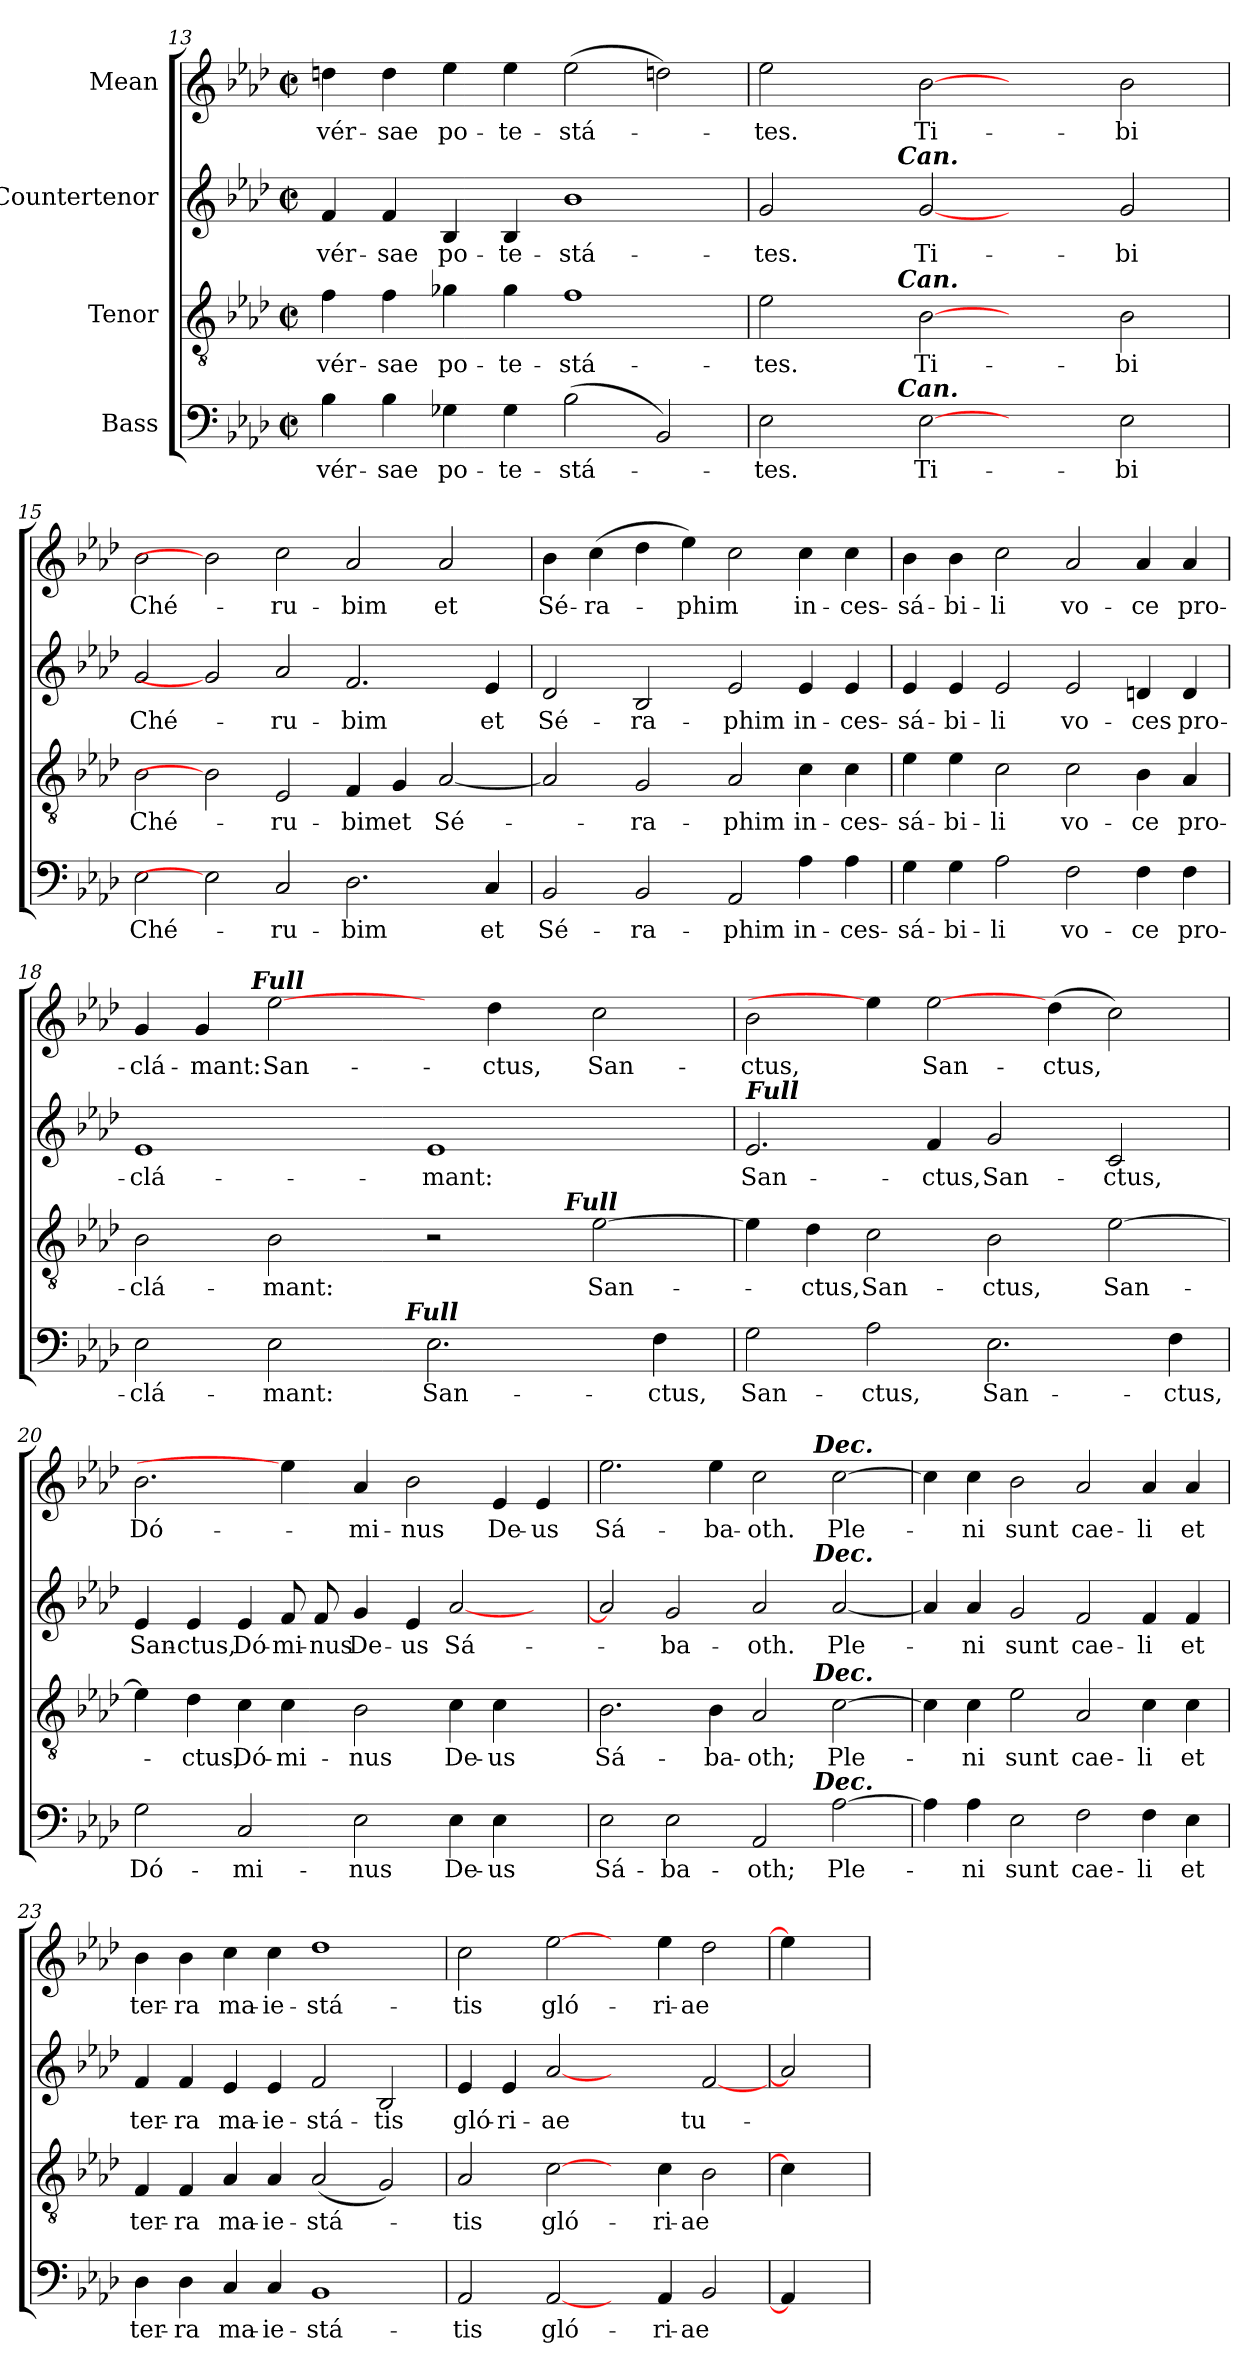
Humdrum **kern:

**kern	**text	**kern	**text	**kern	**text	**kern	**text
*part4	*part4	*part3	*part3	*part2	*part2	*part1	*part1
*staff4	*staff4	*staff3	*staff3	*staff2	*staff2	*staff1	*staff1
*I"Bass	*	*I"Tenor	*	*I"Countertenor	*	*I"Mean	*
!!LO:PB:g=z
*clefF4	*	*clefGv2	*	*clefG2	*	*clefG2	*
*k[b-e-a-d-]	*	*k[b-e-a-d-]	*	*k[b-e-a-d-]	*	*k[b-e-a-d-]	*
*A-:	*	*A-:	*	*A-:	*	*A-:	*
*M2/2	*	*M2/2	*	*M2/2	*	*M2/2	*
*met(c|)	*	*met(c|)	*	*met(c|)	*	*met(c|)	*
=13	=13	=13	=13	=13	=13	=13	=13
!	!LO:LY:b	!	!LO:LY:b	!	!LO:LY:b	!	!LO:LY:b
4B-\	-vér-	4f\	-vér-	4f/	-vér-	4ddn\	-vér-
!	!LO:LY:b:rj	!	!LO:LY:b:rj	!	!LO:LY:b:rj	!	!LO:LY:b:rj
4B-\	-sae	4f\	-sae	4f/	-sae	4dd\	-sae
!	!LO:LY:b:cj	!	!LO:LY:b:cj	!	!LO:LY:b:cj	!	!LO:LY:b:cj
4G-X\	po-	4g-X\	po-	4B-/	po-	4ee-\	po-
!	!LO:LY:b:cj	!	!LO:LY:b:cj	!	!LO:LY:b	!	!LO:LY:b:cj
4G-\	-te-	4g-\	-te-	4B-/	-te-	4ee-\	-te-
!	!LO:LY:b	!	!LO:LY:b:cj	!	!LO:LY:b:rj	!	!LO:LY:b
(>2B-\	-stá-	1f	-stá-	1b-	-stá-	(>2ee-\	-stá-
2BB-/)	.	.	.	.	.	2ddn\)	.
=14	=14	=14	=14	=14	=14	=14	=14
!	!LO:LY:b:cj	!	!LO:LY:b:cj	!	!LO:LY:b:cj	!	!LO:LY:b:cj
*^	*	*^	*	*^	*	*	*
2E-\	4ryy	-tes.	2e-\	4ryy	-tes.	2g/	4ryy	-tes.	2ee-\	-tes.
.	8ryy	.	.	8ryy	.	.	8ryy	.	.	.
.	16ryy	.	.	16ryy	.	.	16ryy	.	.	.
.	64ryy	.	.	64ryy	.	.	64ryy	.	.	.
!	!	!	!	!	!	!	!LO:TX:a:Bi:t=Can.	!	!	!
!	!	!	!	!LO:TX:a:Bi:t=Can.	!	!	!	!	!	!
!	!LO:TX:a:Bi:t=Can.	!	!	!	!	!	!	!	!	!
.	1ryy	.	.	1ryy	.	.	1ryy	.	.	.
!	!	!LO:LY:b:cj	!	!	!LO:LY:b:cj	!	!	!LO:LY:b:cj	!	!LO:LY:b:cj
[2E-	.	Ti-	[2B-	.	Ti-	[2g	.	Ti-	[2b-	Ti-
2ryy	.	.	2ryy	.	.	2ryy	.	.	2ryy	.
.	2ryy	.	.	2ryy	.	.	2ryy	.	.	.
!	!	!LO:LY:b:cj	!	!	!LO:LY:b:cj	!	!	!LO:LY:b:cj	!	!LO:LY:b:cj
2E-\	.	-bi	2B-\	.	-bi	2g/	.	-bi	2b-\	-bi
.	32.ryy	.	.	32.ryy	.	.	32.ryy	.	.	.
=15	=15	=15	=15	=15	=15	=15	=15	=15	=15	=15
!	!	!LO:LY:b:cj	!	!	!LO:LY:b:cj	!	!	!LO:LY:b:cj	!	!LO:LY:b:cj
*v	*v	*	*	*	*	*v	*v	*	*	*
*	*	*v	*v	*	*	*	*	*
2E-\	Ché-	2B-\	Ché-	2g/	Ché-	2b-\	Ché-
2E-]	.	2B-]	.	2g]	.	2b-]	.
!	!LO:LY:b:cj	!	!LO:LY:b:cj	!	!LO:LY:b:cj	!	!LO:LY:b:cj
2C/	-ru-	2E-/	-ru-	2a-/	-ru-	2cc\	-ru-
!	!LO:LY:b:cj	!	!LO:LY:b:cj	!	!LO:LY:b:cj	!	!LO:LY:b:cj
2.D-\	-bim	4F/	-bim	2.f/	-bim	2a-/	-bim
!	!	!	!LO:LY:b:cj	!	!	!	!
.	.	4G/	et	.	.	.	.
!	!	!	!LO:LY:b:cj	!	!	!	!LO:LY:b:cj
.	.	[<2A-/	Sé-	.	.	2a-/	et
!	!LO:LY:b:cj	!	!	!	!LO:LY:b:cj	!	!
4C/	et	.	.	4e-/	et	.	.
=16	=16	=16	=16	=16	=16	=16	=16
!	!LO:LY:b:cj	!	!	!	!LO:LY:b:cj	!	!LO:LY:b:cj
2BB-/	Sé-	2A-/]	.	2d-/	Sé-	4b-\	Sé-
!	!	!	!	!	!	!	!LO:LY:b:cj
.	.	.	.	.	.	(>4cc\	-ra-
!	!LO:LY:b:cj	!	!LO:LY:b:cj	!	!LO:LY:b:cj	!	!
2BB-/	-ra-	2G/	-ra-	2B-/	-ra-	4dd-\	.
!	!	!	!	!	!	!	!LO:LY:b
.	.	.	.	.	.	4ee-\)	-phim
!	!LO:LY:b:cj	!	!LO:LY:b:cj	!	!LO:LY:b:cj	!	!
2AA-/	-phim	2A-/	-phim	2e-/	-phim	2cc\	.
!	!LO:LY:b	!	!LO:LY:b	!	!LO:LY:b	!	!LO:LY:b
4A-\	in-	4c\	in-	4e-/	in-	4cc\	in-
!	!LO:LY:b:cj	!	!LO:LY:b:cj	!	!LO:LY:b:cj	!	!LO:LY:b:cj
4A-\	-ces-	4c\	-ces-	4e-/	-ces-	4cc\	-ces-
!!LO:LB:g=z
=17	=17	=17	=17	=17	=17	=17	=17
!	!LO:LY:b:cj	!	!LO:LY:b:cj	!	!LO:LY:b:cj	!	!LO:LY:b:cj
4G\	-sá-	4e-\	-sá-	4e-/	-sá-	4b-\	-sá-
!	!LO:LY:b:cj	!	!LO:LY:b:cj	!	!LO:LY:b:cj	!	!LO:LY:b:cj
4G\	-bi-	4e-\	-bi-	4e-/	-bi-	4b-\	-bi-
!	!LO:LY:b:cj	!	!LO:LY:b:cj	!	!LO:LY:b:cj	!	!LO:LY:b:cj
2A-\	-li	2c\	-li	2e-/	-li	2cc\	-li
!	!LO:LY:b:cj	!	!LO:LY:b:cj	!	!LO:LY:b:cj	!	!LO:LY:b:cj
2F\	vo-	2c\	vo-	2e-/	vo-	2a-/	vo-
!	!LO:LY:b:cj	!	!LO:LY:b:cj	!	!LO:LY:b:cj	!	!LO:LY:b:cj
4F\	-ce	4B-\	-ce	4dn/	-ces	4a-/	-ce
!	!LO:LY:b:cj	!	!LO:LY:b:cj	!	!LO:LY:b:cj	!	!LO:LY:b:cj
4F\	pro-	4A-/	pro-	4d/	pro-	4a-/	pro-
=18	=18	=18	=18	=18	=18	=18	=18
!	!LO:LY:b:cj	!	!LO:LY:b:cj	!	!LO:LY:b:cj	!	!LO:LY:b
*^	*	*^	*	*	*	*^	*
2E-\	2ryy	-clá-	2B-\	1ryy	-clá-	1e-	-clá-	4g/	4...ryy	-clá-
!	!	!	!	!	!	!	!	!	!	!LO:LY:b:cj
.	.	.	.	.	.	.	.	4g/	.	-mant:
!	!	!	!	!	!	!	!	!	!LO:TX:a:Bi:t=Full	!
.	.	.	.	.	.	.	.	.	1ryy	.
!	!	!LO:LY:b:cj	!	!	!LO:LY:b:cj	!	!	!	!	!LO:LY:b:cj
2E-\	4ryy	-mant:	2B-\	.	-mant:	.	.	[2ee-\	.	San-
.	8ryy	.	.	.	.	.	.	.	.	.
.	16ryy	.	.	.	.	.	.	.	.	.
.	64ryy	.	.	.	.	.	.	.	.	.
!	!LO:TX:a:Bi:t=Full	!	!	!	!	!	!	!	!	!
.	1ryy	.	.	.	.	.	.	.	.	.
!	!	!LO:LY:b:cj	!	!	!	!	!LO:LY:b:cj	!	!	!
2.E-\	.	San-	2r	4ryy	.	1e-	-mant:	4ryy	.	.
!	!	!	!	!	!	!	!	!	!	!LO:LY:b:cj
.	.	.	.	8ryy	.	.	.	4dd-\	.	-ctus,
.	.	.	.	16ryy	.	.	.	.	.	.
.	.	.	.	64ryy	.	.	.	.	.	.
!	!	!	!	!LO:TX:a:Bi:t=Full	!	!	!	!	!	!
.	.	.	.	2ryy	.	.	.	.	.	.
.	.	.	.	.	.	.	.	.	2ryy	.
!	!	!	!	!	!LO:LY:b	!	!	!	!	!LO:LY:b:cj
.	.	.	[>2e-\	.	San-	.	.	2cc\	.	San-
!	!	!LO:LY:b:cj	!	!	!	!	!	!	!	!
4F\	.	-ctus,	.	.	.	.	.	.	.	.
.	32.ryy	.	.	32.ryy	.	.	.	.	.	.
.	.	.	.	.	.	.	.	.	32ryy	.
=19	=19	=19	=19	=19	=19	=19	=19	=19	=19	=19
!	!	!	!	!	!	!LO:TX:a:Bi:t=Full	!	!	!	!
!	!	!LO:LY:b:cj	!	!	!	!	!LO:LY:b:cj	!	!	!LO:LY:b:cj
*v	*v	*	*	*	*	*	*	*v	*v	*
*	*	*v	*v	*	*	*	*	*
2G\	San-	4e-\]	.	2.e-/	San-	2b-\	-ctus,
!	!	!	!LO:LY:b:cj	!	!	!	!
.	.	4d-\	-ctus,	.	.	.	.
!	!LO:LY:b:cj	!	!LO:LY:b:cj	!	!	!	!
2A-\	-ctus,	2c\	San-	.	.	4ee-\]	.
!	!	!	!	!	!LO:LY:b:cj	!	!LO:LY:b:cj
.	.	.	.	4f/	-ctus,	[2ee-\	San-
!	!LO:LY:b:cj	!	!LO:LY:b:cj	!	!LO:LY:b:cj	!	!
2.E-\	San-	2B-\	-ctus,	2g/	San-	.	.
!	!	!	!	!	!	!	!LO:LY:b
.	.	.	.	.	.	(>4dd-\	-ctus,
!	!	!	!LO:LY:b	!	!LO:LY:b:cj	!	!
.	.	[<2e-\	San-	2c/	-ctus,	2cc\)	.
!	!LO:LY:b:cj	!	!	!	!	!	!
4F\	-ctus,	.	.	.	.	.	.
!!LO:LB:g=z
=20	=20	=20	=20	=20	=20	=20	=20
!	!LO:LY:b:cj	!	!	!	!LO:LY:b	!	!LO:LY:b:cj
*	*	*^	*	*	*	*	*
2G\	Dó-	4e-\]	32ryy	.	4e-/	San-	2.b-\	Dó-
.	.	.	1ryy	.	.	.	.	.
!	!	!	!	!LO:LY:b:cj	!	!LO:LY:b:cj	!	!
.	.	4d-\	.	-ctus,	4e-/	-ctus,	.	.
!	!LO:LY:b:cj	!	!	!LO:LY:b	!	!LO:LY:b	!	!
2C/	-mi-	4c\	.	Dó-	4e-/	Dó-	.	.
!	!	!	!	!LO:LY:b:rj	!	!LO:LY:b:cj	!	!
.	.	4c\	.	-mi-	8f/	-mi-	4ee-\]	.
!	!	!	!	!	!	!LO:LY:b:rj	!	!
.	.	.	.	.	8f/	-nus	.	.
!	!LO:LY:b:cj	!	!	!LO:LY:b:cj	!	!LO:LY:b	!	!LO:LY:b:cj
2E-\	-nus	2B-\	.	-nus	4g/	De-	4a-/	-mi-
.	.	.	1ryy	.	.	.	.	.
!	!	!	!	!	!	!LO:LY:b:rj	!	!LO:LY:b:cj
.	.	.	.	.	4e-/	-us	2b-\	-nus
!	!LO:LY:b	!	!	!LO:LY:b	!	!LO:LY:b:cj	!	!
4E-\	De-	4c\	.	De-	[<2a-/	Sá-	.	.
!	!LO:LY:b:rj	!	!	!LO:LY:b:rj	!	!	!	!LO:LY:b
4E-\	-us	4c\	.	-us	.	.	4e-/	De-
!	!	!	!	!	!	!	!	!LO:LY:b:rj
4ryy	.	4ryy	.	.	4ryy	.	4e-/	-us
.	.	.	8..ryy	.	.	.	.	.
=21	=21	=21	=21	=21	=21	=21	=21	=21
!	!LO:LY:b:cj	!	!	!LO:LY:b:cj	!	!	!	!LO:LY:b:cj
*^	*	*	*	*	*^	*	*^	*
2E-\	1ryy	Sá-	2.B-\	1ryy	Sá-	2a-/]	1ryy	.	2.ee-\	1ryy	Sá-
!	!	!LO:LY:b:cj	!	!	!	!	!	!LO:LY:b:cj	!	!	!
2E-\	.	-ba-	.	.	.	2g/	.	-ba-	.	.	.
!	!	!	!	!	!LO:LY:b	!	!	!	!	!	!LO:LY:b
.	.	.	4B-\	.	-ba-	.	.	.	4ee-\	.	-ba-
!	!	!LO:LY:b:cj	!	!	!LO:LY:b:cj	!	!	!LO:LY:b:cj	!	!	!LO:LY:b:cj
2AA-/	4..ryy	-oth;	2A-/	4..ryy	-oth;	2a-/	4..ryy	-oth.	2cc\	4..ryy	-oth.
!	!	!	!	!	!	!	!	!	!	!LO:TX:a:Bi:t=Dec.	!
!	!	!	!	!	!	!	!LO:TX:a:Bi:t=Dec.	!	!	!	!
!	!	!	!	!LO:TX:a:Bi:t=Dec.	!	!	!	!	!	!	!
!	!LO:TX:a:Bi:t=Dec.	!	!	!	!	!	!	!	!	!	!
.	2ryy	.	.	2ryy	.	.	2ryy	.	.	2ryy	.
!	!	!LO:LY:b	!	!	!LO:LY:b	!	!	!LO:LY:b	!	!	!LO:LY:b
[>2A-\	.	Ple-	[>2c\	.	Ple-	[<2a-/	.	Ple-	[>2cc\	.	Ple-
.	16ryy	.	.	16ryy	.	.	16ryy	.	.	16ryy	.
*v	*v	*	*	*	*	*v	*v	*	*v	*v	*
*	*	*v	*v	*	*	*	*	*
=22	=22	=22	=22	=22	=22	=22	=22
4A-\]	.	4c\]	.	4a-/]	.	4cc\]	.
!	!LO:LY:b:cj	!	!LO:LY:b:cj	!	!LO:LY:b:cj	!	!LO:LY:b:cj
4A-\	-ni	4c\	-ni	4a-/	-ni	4cc\	-ni
!	!LO:LY:b:cj	!	!LO:LY:b:cj	!	!LO:LY:b:cj	!	!LO:LY:b:cj
2E-\	sunt	2e-\	sunt	2g/	sunt	2b-\	sunt
!	!LO:LY:b:cj	!	!LO:LY:b:cj	!	!LO:LY:b:cj	!	!LO:LY:b:cj
2F\	cae-	2A-/	cae-	2f/	cae-	2a-/	cae-
!	!LO:LY:b:cj	!	!LO:LY:b:cj	!	!LO:LY:b:cj	!	!LO:LY:b:cj
4F\	-li	4c\	-li	4f/	-li	4a-/	-li
!	!LO:LY:b:cj	!	!LO:LY:b:cj	!	!LO:LY:b:cj	!	!LO:LY:b:cj
4E-\	et	4c\	et	4f/	et	4a-/	et
=23	=23	=23	=23	=23	=23	=23	=23
!	!LO:LY:b	!	!LO:LY:b	!	!LO:LY:b	!	!LO:LY:b
4D-\	ter-	4F/	ter-	4f/	ter-	4b-\	ter-
!	!LO:LY:b:rj	!	!LO:LY:b:rj	!	!LO:LY:b:rj	!	!LO:LY:b:rj
4D-\	-ra	4F/	-ra	4f/	-ra	4b-\	-ra
!	!LO:LY:b	!	!LO:LY:b:cj	!	!LO:LY:b	!	!LO:LY:b
4C/	ma-	4A-/	ma-	4e-/	ma-	4cc\	ma-
!	!LO:LY:b:cj	!	!LO:LY:b:rj	!	!LO:LY:b:cj	!	!LO:LY:b:cj
4C/	-ie-	4A-/	-ie-	4e-/	-ie-	4cc\	-ie-
!	!LO:LY:b:rj	!	!LO:LY:b	!	!LO:LY:b:rj	!	!LO:LY:b:rj
1BB-	-stá-	(<2A-/	-stá-	2f/	-stá-	1dd-	-stá-
!	!	!	!	!	!LO:LY:b:cj	!	!
.	.	2G/)	.	2B-/	-tis	.	.
!!LO:PB:g=z
=24	=24	=24	=24	=24	=24	=24	=24
!	!LO:LY:b:cj	!	!LO:LY:b:cj	!	!LO:LY:b:cj	!	!LO:LY:b:cj
2AA-/	-tis	2A-/	-tis	4e-/	gló-	2cc\	-tis
!	!	!	!	!	!LO:LY:b:cj	!	!
.	.	.	.	4e-/	-ri-	.	.
!	!LO:LY:b:cj	!	!LO:LY:b:cj	!	!LO:LY:b:cj	!	!LO:LY:b:cj
[2AA-/	gló-	[2c\	gló-	[2a-	-ae	[2ee-\	gló-
4ryy	.	4ryy	.	2ryy	.	4ryy	.
!	!LO:LY:b:cj	!	!LO:LY:b:cj	!	!	!	!LO:LY:b:cj
4AA-/	-ri-	4c\	-ri-	.	.	4ee-\	-ri-
!	!LO:LY:b:cj	!	!LO:LY:b:cj	!	!LO:LY:b:cj	!	!LO:LY:b:cj
2BB-/	-ae	2B-\	-ae	[<2f/	tu-	2dd-\	-ae
=25	=25	=25	=25	=25	=25	=25	=25
4AA-/]	.	4c\]	.	2a-]	.	4ee-\]	.
4ryy	.	4ryy	.	.	.	4ryy	.
=	=	=	=	=	=	=	=
*-	*-	*-	*-	*-	*-	*-	*-
